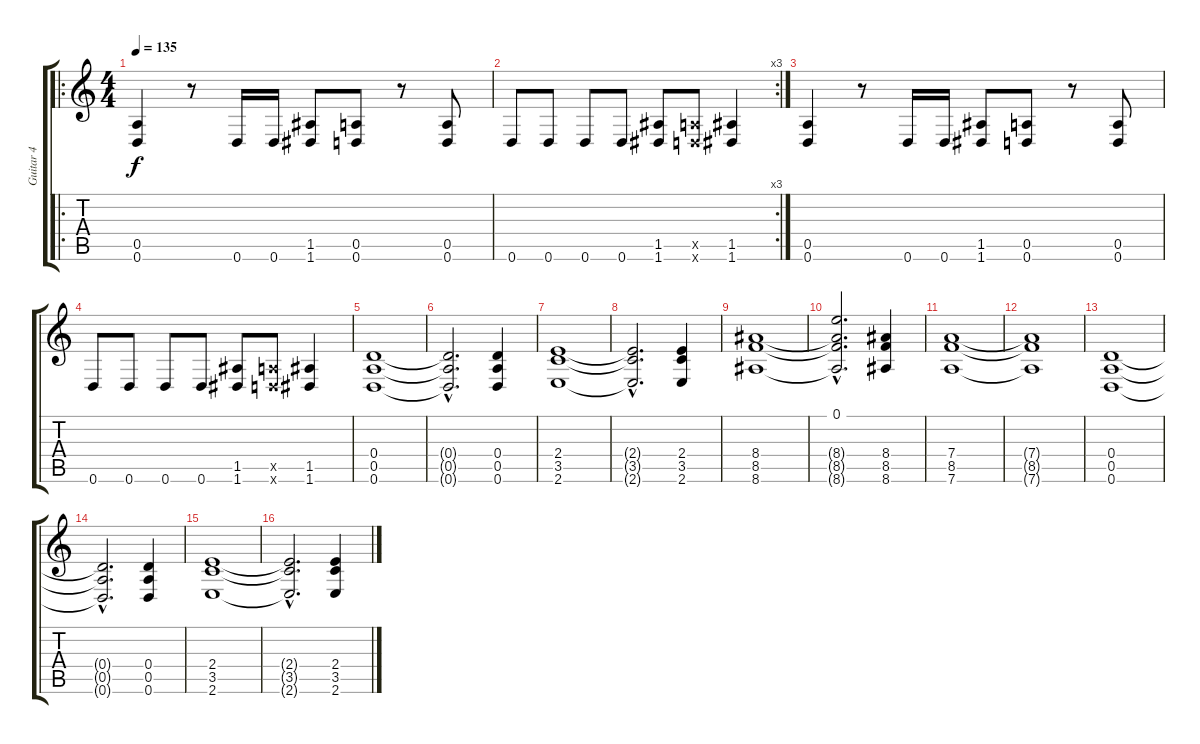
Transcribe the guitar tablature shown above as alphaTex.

\track ("Guitar 4" "Guitar 4") {instrument distortionguitar}
\staff {score tabs}
\tuning (E4 B3 G3 D3 A2 D2) {hide}
\ro
\ts (4 4)
\tempo 135
\clef g2
\ks c
(0.5 0.6).4{dy f} r.8 0.6.16 0.6.16 (1.5 1.6).8 (0.5 0.6).8 r.8 (0.5 0.6).8 |
\rc 3
0.6.8 0.6.8 0.6.8 0.6.8 (1.5 1.6).8 (0.5{x} 0.6{x}).8 (1.5 1.6).4 |
(0.5 0.6).4 r.8 0.6.16 0.6.16 (1.5 1.6).8 (0.5 0.6).8 r.8 (0.5 0.6).8 |
0.6.8 0.6.8 0.6.8 0.6.8 (1.5 1.6).8 (0.5{x} 0.6{x}).8 (1.5 1.6).4 |
(0.4 0.5 0.6).1 |
(0.4{hac t} 0.5{hac t} 0.6{hac t}).2{d} (0.4 0.5 0.6).4 |
(2.4 3.5 2.6).1 |
(2.4{hac t} 3.5{hac t} 2.6{hac t}).2{d} (2.4 3.5 2.6).4 |
(8.4 8.5 8.6).1 |
(0.1{hac} 8.4{hac t} 8.5{hac t} 8.6{hac t}).2{d} (8.4 8.5 8.6).4 |
(7.4 8.5 7.6).1 |
(7.4{t} 8.5{t} 7.6{t}).1 |
(0.4 0.5 0.6).1 |
(0.4{hac t} 0.5{hac t} 0.6{hac t}).2{d} (0.4 0.5 0.6).4 |
(2.4 3.5 2.6).1 |
(2.4{hac t} 3.5{hac t} 2.6{hac t}).2{d} (2.4 3.5 2.6).4
